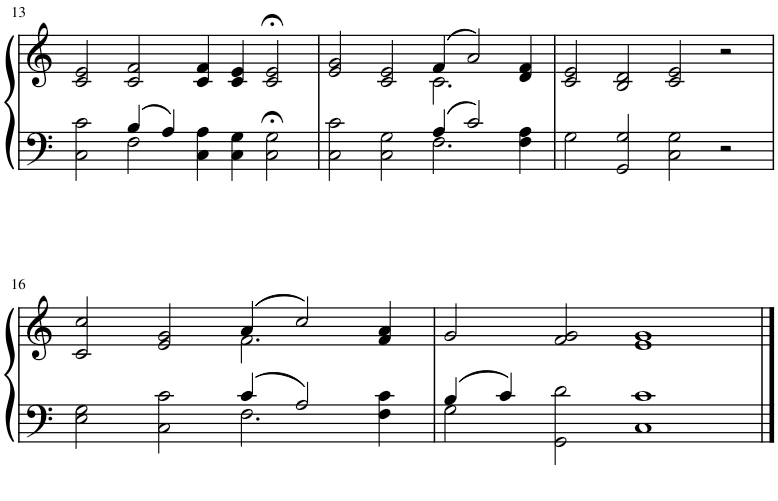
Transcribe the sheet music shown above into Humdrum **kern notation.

**kern	**kern
*part1	*part1
*staff2	*staff1
*I"Piano	*
*I'Pno.	*
!!LO:PB:g=z
*clefF4	*clefG2
*k[]	*k[]
*M4/2	*M4/2
=13	=13
*^	*
2ryy	2C\ 2c\	2c/ 2e/
4B/	2F\	2c/ 2f/
4A/	.	.
2ryy	4C\ 4A\	4c/ 4f/
.	4C\ 4G\	4c/ 4e/
2ryy	2C\;< 2G\;<	2c/;< 2e/;<
=14	=14	=14
*	*	*^
2ryy	2C\ 2c\	2e/ 2g/	1ryy
2ryy	2C\ 2G\	2c/ 2e/	.
4A/	2.F\	(4f/	2.c\
2c/	.	2a/)	.
4ryy	4F\ 4A\	4d/ 4f/	4ryy
*v	*v	*	*
*	*v	*v
=15	=15
2G\	2c/ 2e/
2GG/ 2G/	2B/ 2d/
2C\ 2G\	2c/ 2e/
2r	2r
!!LO:LB:g=z
=16	=16
*^	*^
2ryy	2E\ 2G\	2c/ 2cc/	1ryy
2ryy	2C\ 2c\	2e/ 2g/	.
4c/	2.F\	(4a/	2.f\
2A/	.	2cc/)	.
4ryy	4F\ 4c\	4f/ 4a/	4ryy
*	*	*v	*v
=17	=17	=17
4B/	2G\	2g/
4c/	.	.
2ryy	2GG\ 2d\	2f/ 2g/
1ryy	1C 1c	1e 1g
*v	*v	*
==	==
*-	*-
